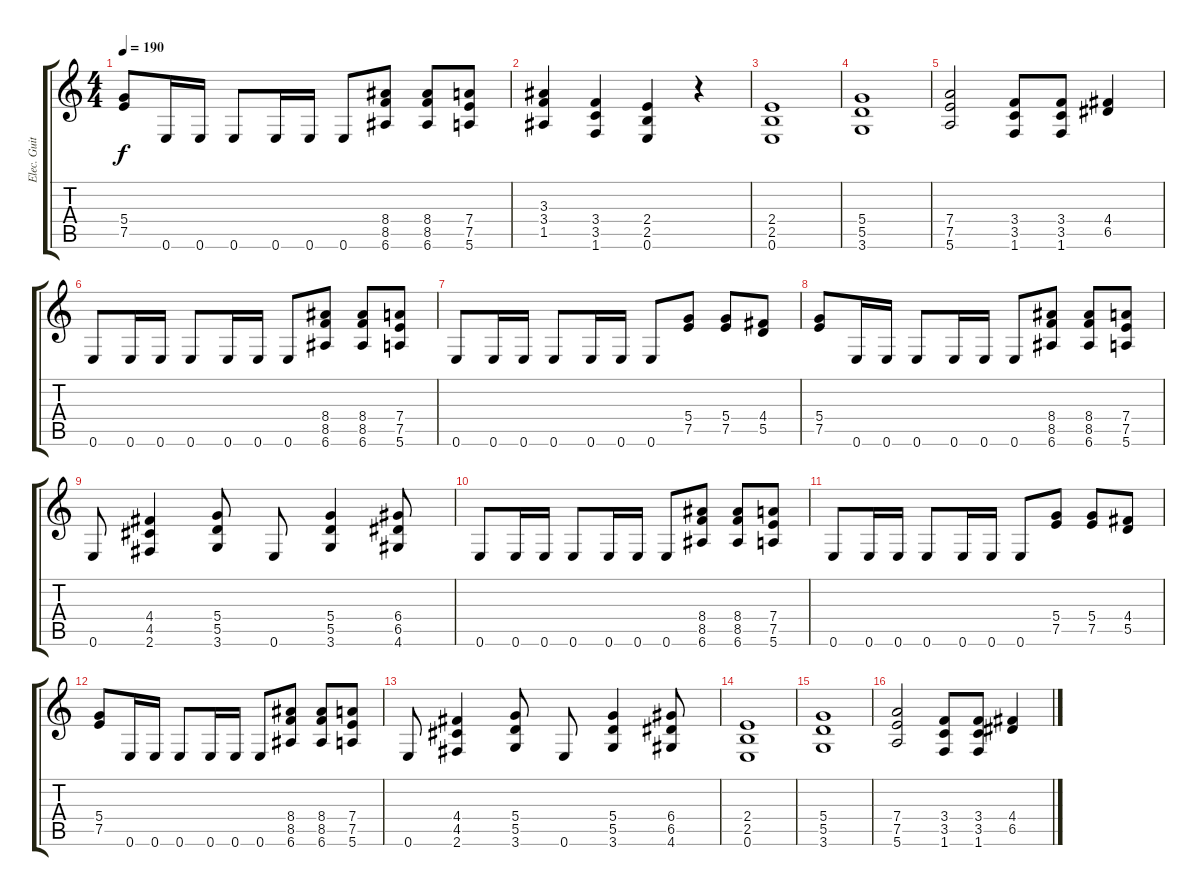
\track ("Elec. Guitar 1" "Elec. Guit") {instrument distortionguitar}
\staff {score tabs}
\tuning (E4 B3 G3 D3 A2 E2) {hide}
\ts (4 4)
\tempo 190
\clef g2
\ks c
(5.4 7.5).8{dy f} 0.6.16 0.6.16 0.6.8 0.6.16 0.6.16 0.6.8 (8.4 8.5 6.6).8 (8.4 8.5 6.6).8 (7.4 7.5 5.6).8 |
(3.3 3.4 1.5).4 (3.4 3.5 1.6).4 (2.4 2.5 0.6).4 r.4 |
(2.4 2.5 0.6).1 |
(5.4 5.5 3.6).1 |
(7.4 7.5 5.6).2 (3.4 3.5 1.6).8{instrument electricguitarmuted} (3.4 3.5 1.6).8 (4.4 6.5).4{instrument distortionguitar} |
0.6.8 0.6.16 0.6.16 0.6.8 0.6.16 0.6.16 0.6.8 (8.4 8.5 6.6).8 (8.4 8.5 6.6).8 (7.4 7.5 5.6).8 |
0.6.8 0.6.16 0.6.16 0.6.8 0.6.16 0.6.16 0.6.8 (5.4 7.5).8 (5.4 7.5).8 (4.4 5.5).8 |
(5.4 7.5).8 0.6.16 0.6.16 0.6.8 0.6.16 0.6.16 0.6.8 (8.4 8.5 6.6).8 (8.4 8.5 6.6).8 (7.4 7.5 5.6).8 |
0.6.8 (4.4 4.5 2.6).4 (5.4 5.5 3.6).8 0.6.8 (5.4 5.5 3.6).4 (6.4 6.5 4.6).8 |
0.6.8 0.6.16 0.6.16 0.6.8 0.6.16 0.6.16 0.6.8 (8.4 8.5 6.6).8 (8.4 8.5 6.6).8 (7.4 7.5 5.6).8 |
0.6.8 0.6.16 0.6.16 0.6.8 0.6.16 0.6.16 0.6.8 (5.4 7.5).8 (5.4 7.5).8 (4.4 5.5).8 |
(5.4 7.5).8 0.6.16 0.6.16 0.6.8 0.6.16 0.6.16 0.6.8 (8.4 8.5 6.6).8 (8.4 8.5 6.6).8 (7.4 7.5 5.6).8 |
0.6.8 (4.4 4.5 2.6).4 (5.4 5.5 3.6).8 0.6.8 (5.4 5.5 3.6).4 (6.4 6.5 4.6).8 |
(2.4 2.5 0.6).1 |
(5.4 5.5 3.6).1 |
(7.4 7.5 5.6).2 (3.4 3.5 1.6).8{instrument electricguitarmuted} (3.4 3.5 1.6).8 (4.4 6.5).4{instrument distortionguitar}
